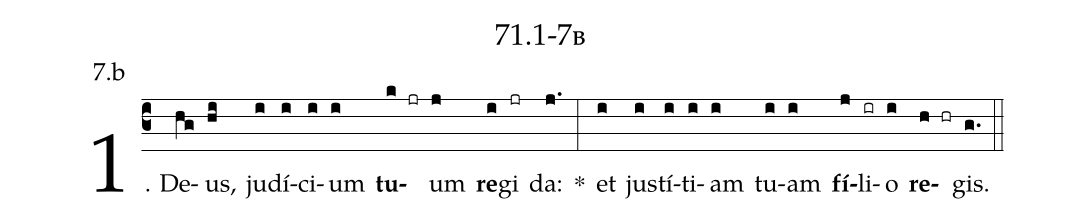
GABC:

name: 71.1-7b;
annotation: 7.b;
%%
(c3)1. De(hg)us,(hi) ju(i)dí(i)ci(i)um(i) <b>tu</b>(k jr)um(j) <b>re</b>(i)gi(jr) da:(j.) *(:) et(i) jus(i)tí(i)ti(i)am(i) tu(i)am(i) <b>fí</b>(j)li(ir)o(i) <b>re</b>(h hr)gis.(g.) (::)


%E(i) u(i) o(j) u(i) a(h) e.(g.) (::)
